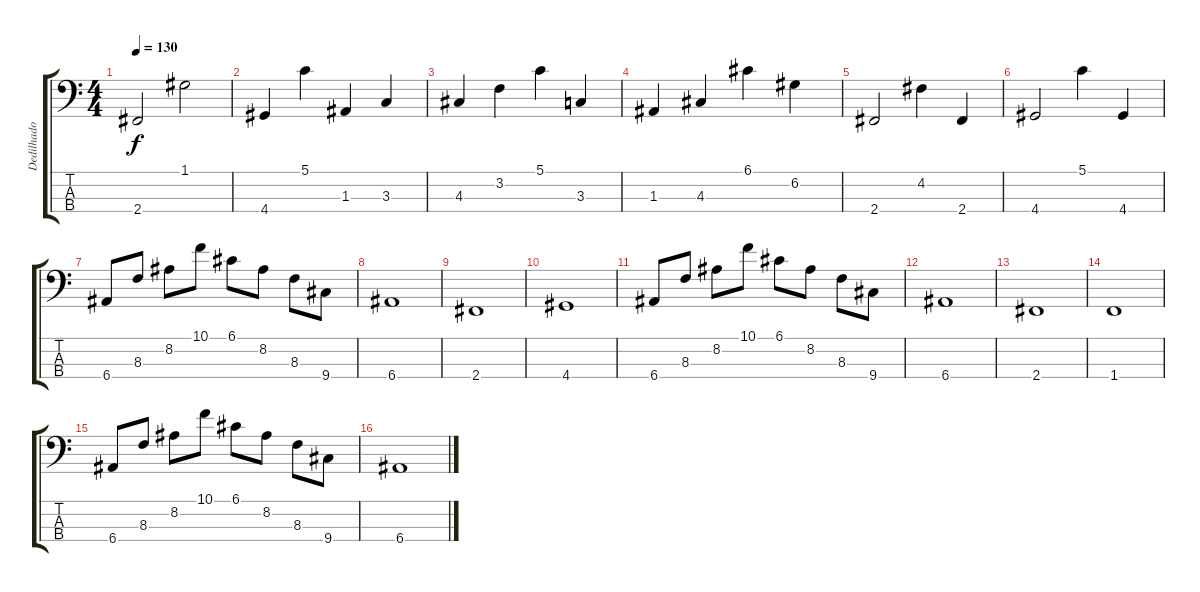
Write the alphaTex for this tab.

\track ("Dedilhado" "Dedilhado") {instrument electricbasspick}
\staff {score tabs}
\tuning (G2 D2 A1 E1) {hide}
\ts (4 4)
\tempo 130
\clef f4
\ks c
2.4.2{dy f} 1.1.2 |
4.4.4 5.1.4 1.3.4 3.3.4 |
4.3.4 3.2.4 5.1.4 3.3.4 |
1.3.4 4.3.4 6.1.4 6.2.4 |
2.4.2 4.2.4 2.4.4 |
4.4.2 5.1.4 4.4.4 |
6.4.8 8.3.8 8.2.8 10.1.8 6.1.8 8.2.8 8.3.8 9.4.8 |
6.4.1 |
2.4.1 |
4.4.1 |
6.4.8 8.3.8 8.2.8 10.1.8 6.1.8 8.2.8 8.3.8 9.4.8 |
6.4.1 |
2.4.1 |
1.4.1 |
6.4.8 8.3.8 8.2.8 10.1.8 6.1.8 8.2.8 8.3.8 9.4.8 |
6.4.1
